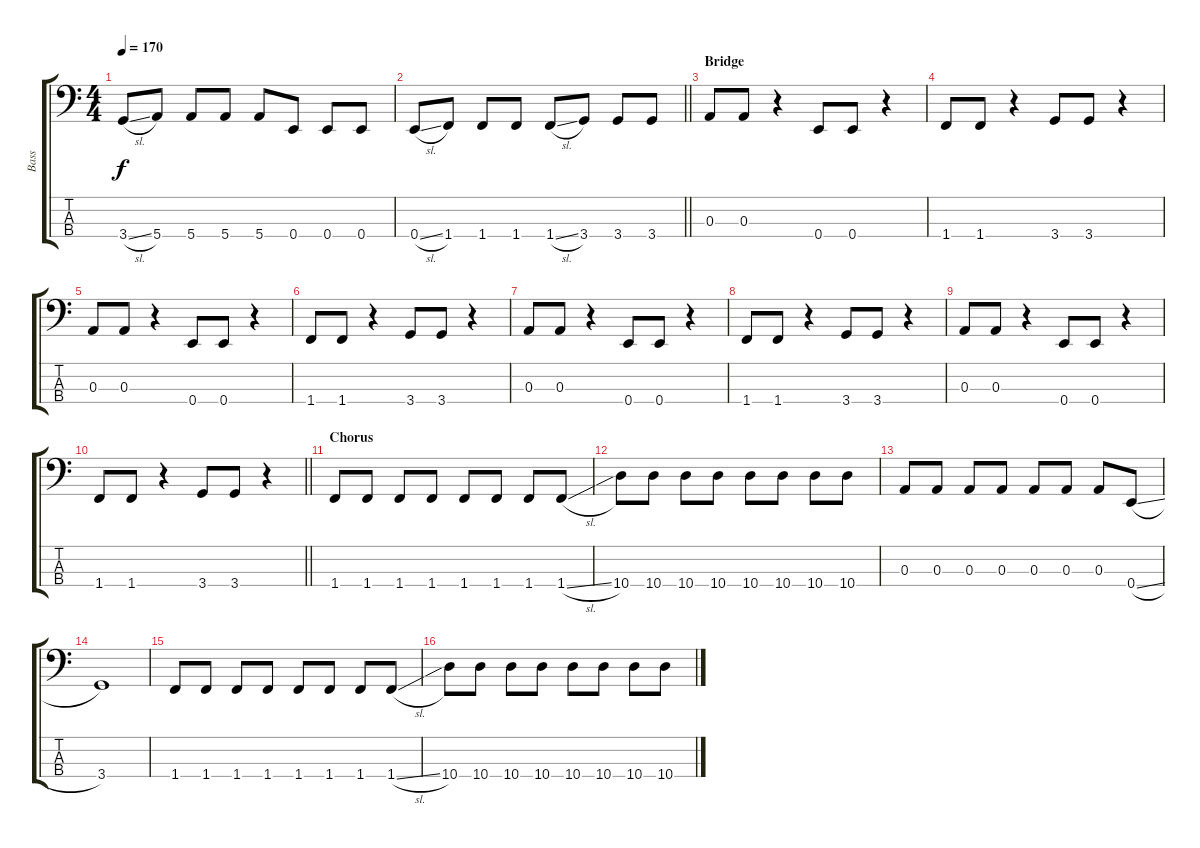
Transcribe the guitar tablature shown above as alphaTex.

\track ("Bass" "Bass") {instrument electricbasspick}
\staff {score tabs}
\tuning (G2 D2 A1 E1) {hide}
\ts (4 4)
\tempo 170
\clef f4
\ks c
3.4{sl}.8{dy f} 5.4.8 5.4.8 5.4.8 5.4.8 0.4.8 0.4.8 0.4.8 |
\barLineRight lightlight
0.4{sl}.8 1.4.8 1.4.8 1.4.8 1.4{sl}.8 3.4.8 3.4.8 3.4.8 |
\section ("" "Bridge")
0.3.8 0.3.8 r.4 0.4.8 0.4.8 r.4 |
1.4.8 1.4.8 r.4 3.4.8 3.4.8 r.4 |
0.3.8 0.3.8 r.4 0.4.8 0.4.8 r.4 |
1.4.8 1.4.8 r.4 3.4.8 3.4.8 r.4 |
0.3.8 0.3.8 r.4 0.4.8 0.4.8 r.4 |
1.4.8 1.4.8 r.4 3.4.8 3.4.8 r.4 |
0.3.8 0.3.8 r.4 0.4.8 0.4.8 r.4 |
\barLineRight lightlight
1.4.8 1.4.8 r.4 3.4.8 3.4.8 r.4 |
\section ("" "Chorus")
1.4.8 1.4.8 1.4.8 1.4.8 1.4.8 1.4.8 1.4.8 1.4{sl}.8 |
10.4.8 10.4.8 10.4.8 10.4.8 10.4.8 10.4.8 10.4.8 10.4.8 |
0.3.8 0.3.8 0.3.8 0.3.8 0.3.8 0.3.8 0.3.8 0.4{sl}.8 |
3.4.1 |
1.4.8 1.4.8 1.4.8 1.4.8 1.4.8 1.4.8 1.4.8 1.4{sl}.8 |
10.4.8 10.4.8 10.4.8 10.4.8 10.4.8 10.4.8 10.4.8 10.4.8
